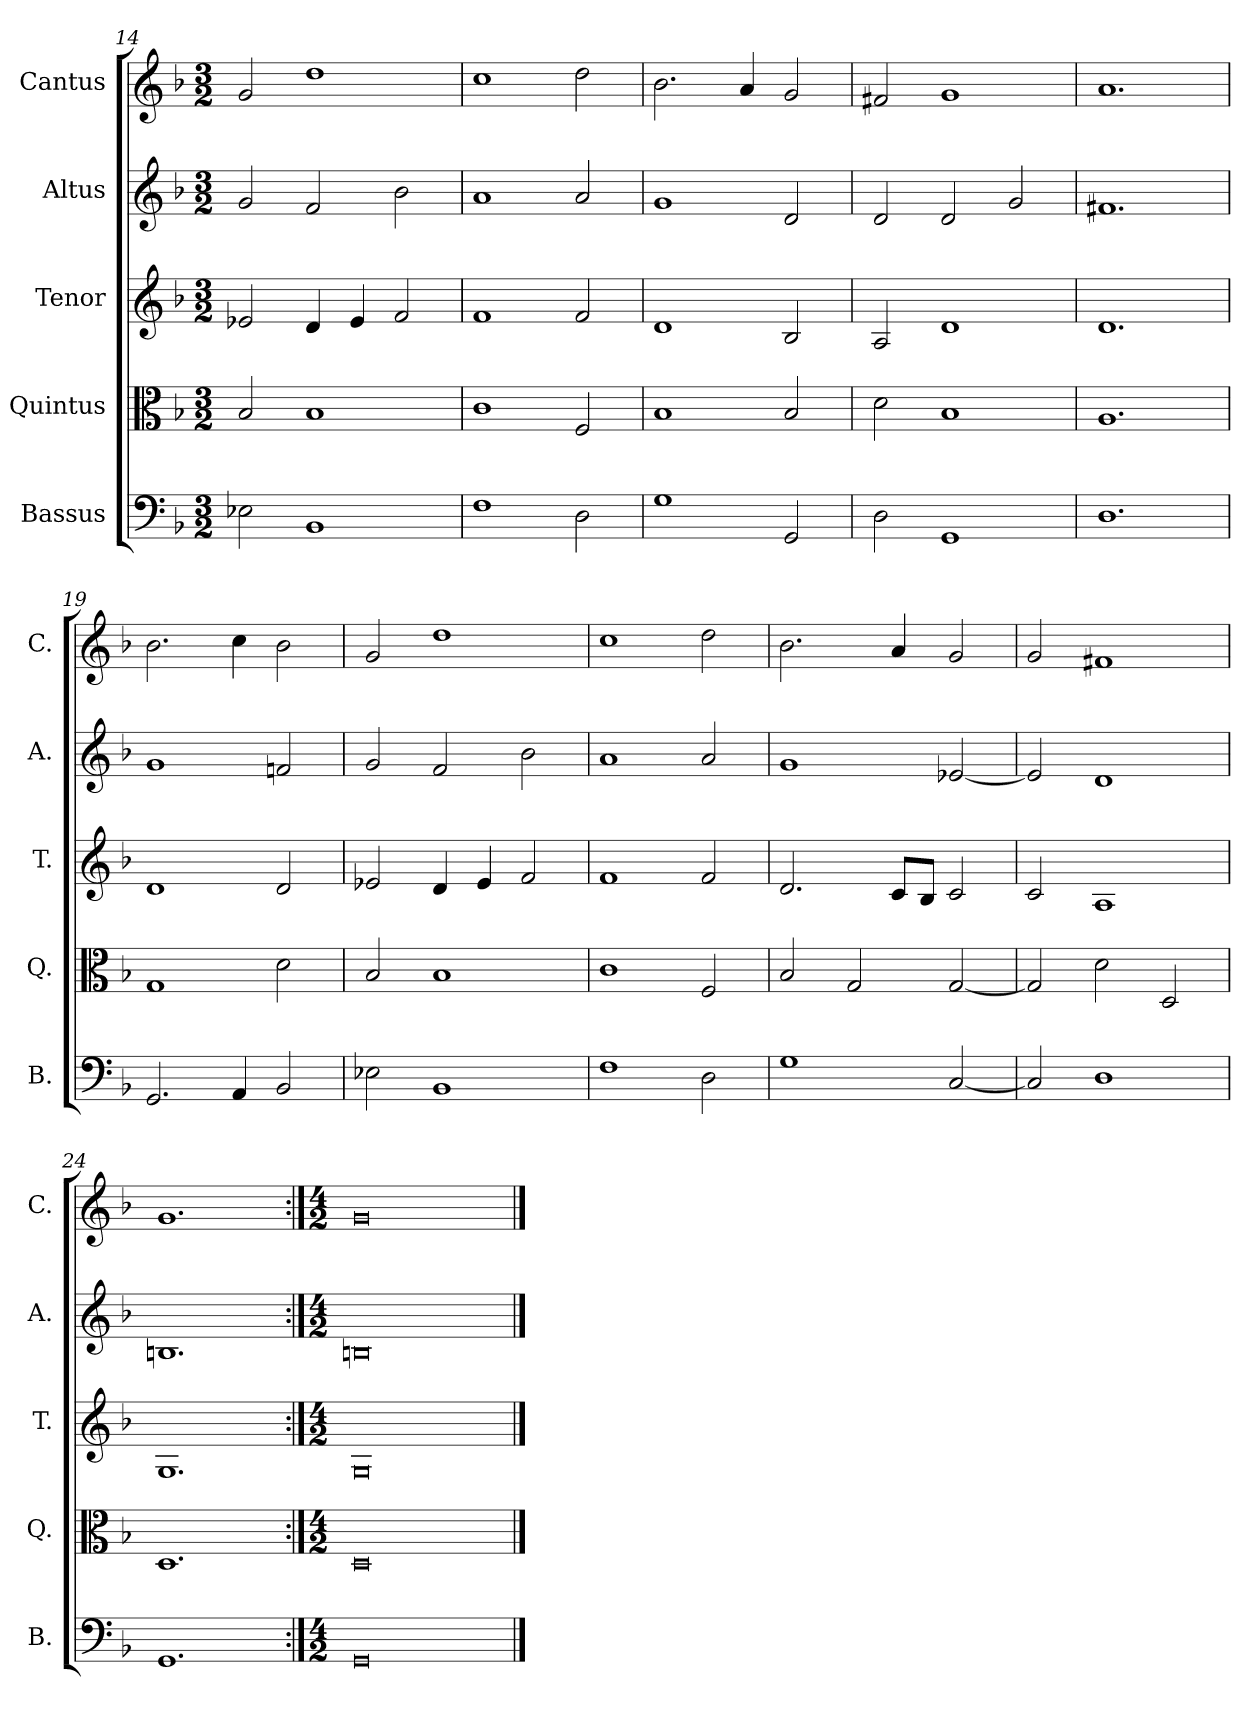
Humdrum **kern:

**kern	**kern	**kern	**kern	**kern
*part5	*part4	*part3	*part2	*part1
*staff5	*staff4	*staff3	*staff2	*staff1
*I"Bassus	*I"Quintus	*I"Tenor	*I"Altus	*I"Cantus
*I'B.	*I'Q.	*I'T.	*I'A.	*I'C.
*clefF4	*clefC3	*clefG2	*clefG2	*clefG2
*k[b-]	*k[b-]	*k[b-]	*k[b-]	*k[b-]
*F:	*F:	*F:	*F:	*F:
*M3/2	*M3/2	*M3/2	*M3/2	*M3/2
=14	=14	=14	=14	=14
2E-X\	2B-/	2e-X/	2g/	2g/
1BB-/	1B-/	4d/	2f/	1dd\
.	.	4e-/	.	.
.	.	2f/	2b-\	.
!!LO:LB:g=z
=15	=15	=15	=15	=15
1F\	1c\	1f/	1a/	1cc\
2D\	2F/	2f/	2a/	2dd\
=16	=16	=16	=16	=16
1G\	1B-/	1d/	1g/	2.b-\
.	.	.	.	4a/
2GG/	2B-/	2B-/	2d/	2g/
=17	=17	=17	=17	=17
2D\	2d\	2A/	2d/	2f#X/
1GG/	1B-/	1d/	2d/	1g/
.	.	.	2g/	.
!!LO:LB:g=z
=18	=18	=18	=18	=18
1.D\	1.A/	1.d/	1.f#X/	1.a/
!!LO:PB:g=z
=19	=19	=19	=19	=19
2.GG/	1G/	1d/	1g/	2.b-\
4AA/	.	.	.	4cc\
2BB-/	2d\	2d/	2fn/	2b-\
!!LO:PB:g=z
=20	=20	=20	=20	=20
2E-X\	2B-/	2e-X/	2g/	2g/
1BB-/	1B-/	4d/	2f/	1dd\
.	.	4e-/	.	.
.	.	2f/	2b-\	.
=21	=21	=21	=21	=21
1F\	1c\	1f/	1a/	1cc\
2D\	2F/	2f/	2a/	2dd\
=22	=22	=22	=22	=22
1G\	2B-/	2.d/	1g/	2.b-\
.	2G/	.	.	.
.	.	8c/L	.	4a/
.	.	8B-/J	.	.
[2C/	[2G/	2c/	[2e-X/	2g/
!!LO:LB:g=z
=23	=23	=23	=23	=23
2C/]	2G/]	2c/	2e-/]	2g/
1D\	2d\	1A/	1d/	1f#X/
.	2D/	.	.	.
=24	=24	=24	=24	=24
1.GG/	1.D/	1.G/	1.Bn/	1.g/
=25:|!	=25:|!	=25:|!	=25:|!	=25:|!
*M4/2	*M4/2	*M4/2	*M4/2	*M4/2
0GG/	0D/	0G/	0Bn/	0g/
==	==	==	==	==
*-	*-	*-	*-	*-
